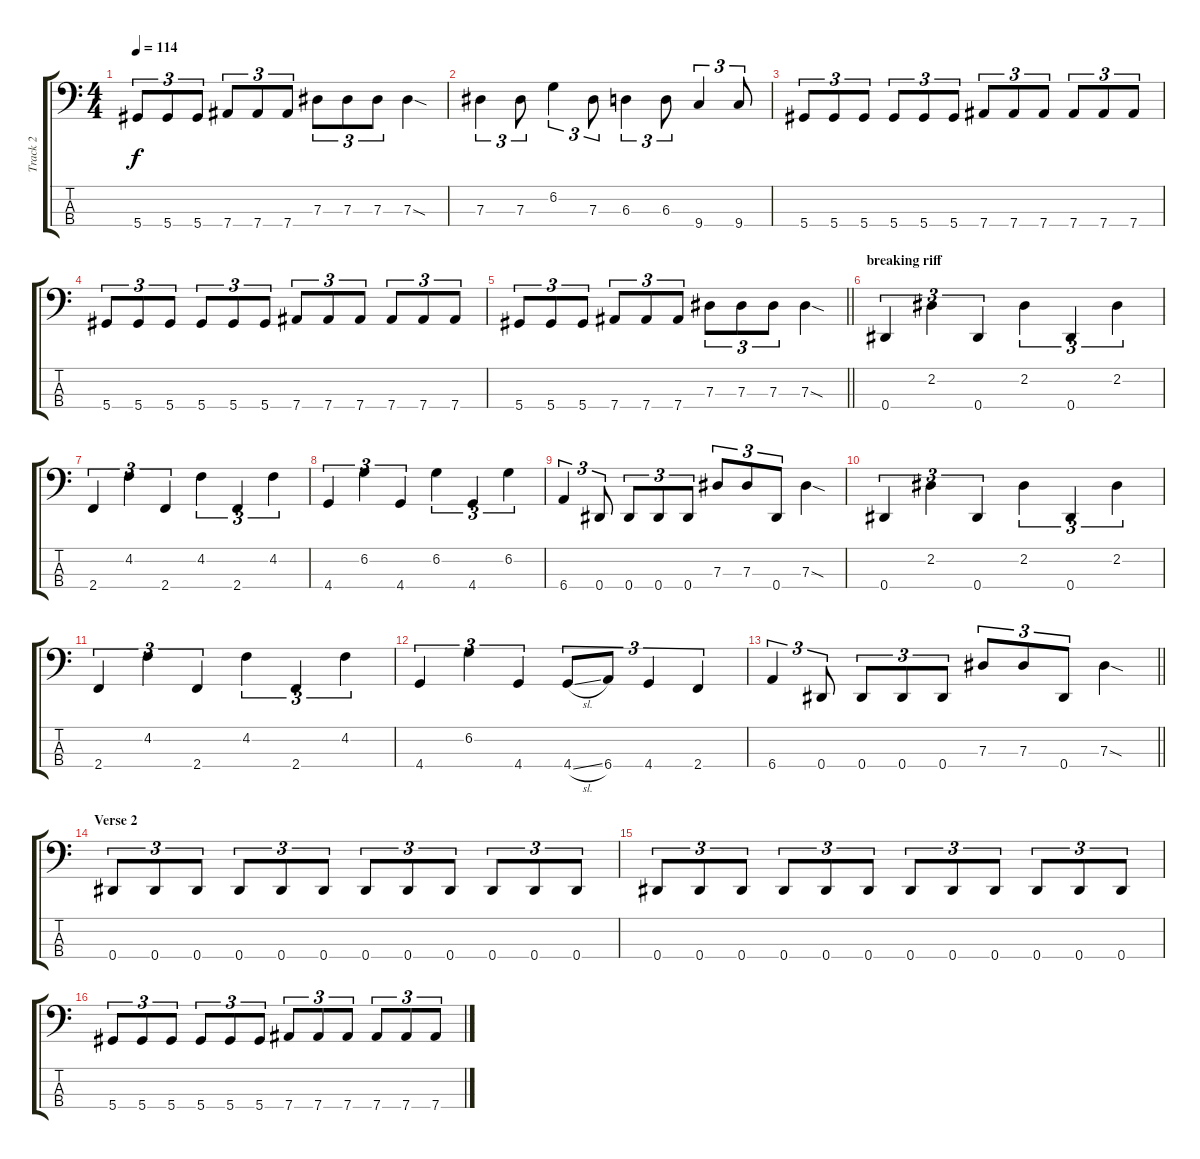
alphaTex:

\track ("Track 2" "Track 2") {instrument electricbassfinger}
\staff {score tabs}
\tuning (Gb2 Db2 Ab1 Eb1) {hide}
\ts (4 4)
\tempo 114
\clef f4
\ks c
5.4.8{tu (3 2) dy f} 5.4.8{tu (3 2)} 5.4.8{tu (3 2)} 7.4.8{tu (3 2)} 7.4.8{tu (3 2)} 7.4.8{tu (3 2)} 7.3.8{tu (3 2)} 7.3.8{tu (3 2)} 7.3.8{tu (3 2)} 7.3{sod}.4 |
7.3.4{tu (3 2)} 7.3.8{tu (3 2)} 6.2.4{tu (3 2)} 7.3.8{tu (3 2)} 6.3.4{tu (3 2)} 6.3.8{tu (3 2)} 9.4.4{tu (3 2)} 9.4.8{tu (3 2)} |
5.4.8{tu (3 2)} 5.4.8{tu (3 2)} 5.4.8{tu (3 2)} 5.4.8{tu (3 2)} 5.4.8{tu (3 2)} 5.4.8{tu (3 2)} 7.4.8{tu (3 2)} 7.4.8{tu (3 2)} 7.4.8{tu (3 2)} 7.4.8{tu (3 2)} 7.4.8{tu (3 2)} 7.4.8{tu (3 2)} |
5.4.8{tu (3 2)} 5.4.8{tu (3 2)} 5.4.8{tu (3 2)} 5.4.8{tu (3 2)} 5.4.8{tu (3 2)} 5.4.8{tu (3 2)} 7.4.8{tu (3 2)} 7.4.8{tu (3 2)} 7.4.8{tu (3 2)} 7.4.8{tu (3 2)} 7.4.8{tu (3 2)} 7.4.8{tu (3 2)} |
\barLineRight lightlight
5.4.8{tu (3 2)} 5.4.8{tu (3 2)} 5.4.8{tu (3 2)} 7.4.8{tu (3 2)} 7.4.8{tu (3 2)} 7.4.8{tu (3 2)} 7.3.8{tu (3 2)} 7.3.8{tu (3 2)} 7.3.8{tu (3 2)} 7.3{sod}.4 |
\section ("" "breaking riff")
0.4.4{tu (3 2)} 2.2.4{tu (3 2)} 0.4.4{tu (3 2)} 2.2.4{tu (3 2)} 0.4.4{tu (3 2)} 2.2.4{tu (3 2)} |
2.4.4{tu (3 2)} 4.2.4{tu (3 2)} 2.4.4{tu (3 2)} 4.2.4{tu (3 2)} 2.4.4{tu (3 2)} 4.2.4{tu (3 2)} |
4.4.4{tu (3 2)} 6.2.4{tu (3 2)} 4.4.4{tu (3 2)} 6.2.4{tu (3 2)} 4.4.4{tu (3 2)} 6.2.4{tu (3 2)} |
6.4.4{tu (3 2)} 0.4.8{tu (3 2)} 0.4.8{tu (3 2)} 0.4.8{tu (3 2)} 0.4.8{tu (3 2)} 7.3.8{tu (3 2)} 7.3.8{tu (3 2)} 0.4.8{tu (3 2)} 7.3{sod}.4 |
0.4.4{tu (3 2)} 2.2.4{tu (3 2)} 0.4.4{tu (3 2)} 2.2.4{tu (3 2)} 0.4.4{tu (3 2)} 2.2.4{tu (3 2)} |
2.4.4{tu (3 2)} 4.2.4{tu (3 2)} 2.4.4{tu (3 2)} 4.2.4{tu (3 2)} 2.4.4{tu (3 2)} 4.2.4{tu (3 2)} |
4.4.4{tu (3 2)} 6.2.4{tu (3 2)} 4.4.4{tu (3 2)} 4.4{sl}.8{tu (3 2)} 6.4.8{tu (3 2)} 4.4.4{tu (3 2)} 2.4.4{tu (3 2)} |
\barLineRight lightlight
6.4.4{tu (3 2)} 0.4.8{tu (3 2)} 0.4.8{tu (3 2)} 0.4.8{tu (3 2)} 0.4.8{tu (3 2)} 7.3.8{tu (3 2)} 7.3.8{tu (3 2)} 0.4.8{tu (3 2)} 7.3{sod}.4 |
\section ("" "Verse 2")
0.4.8{tu (3 2)} 0.4.8{tu (3 2)} 0.4.8{tu (3 2)} 0.4.8{tu (3 2)} 0.4.8{tu (3 2)} 0.4.8{tu (3 2)} 0.4.8{tu (3 2)} 0.4.8{tu (3 2)} 0.4.8{tu (3 2)} 0.4.8{tu (3 2)} 0.4.8{tu (3 2)} 0.4.8{tu (3 2)} |
0.4.8{tu (3 2)} 0.4.8{tu (3 2)} 0.4.8{tu (3 2)} 0.4.8{tu (3 2)} 0.4.8{tu (3 2)} 0.4.8{tu (3 2)} 0.4.8{tu (3 2)} 0.4.8{tu (3 2)} 0.4.8{tu (3 2)} 0.4.8{tu (3 2)} 0.4.8{tu (3 2)} 0.4.8{tu (3 2)} |
5.4.8{tu (3 2)} 5.4.8{tu (3 2)} 5.4.8{tu (3 2)} 5.4.8{tu (3 2)} 5.4.8{tu (3 2)} 5.4.8{tu (3 2)} 7.4.8{tu (3 2)} 7.4.8{tu (3 2)} 7.4.8{tu (3 2)} 7.4.8{tu (3 2)} 7.4.8{tu (3 2)} 7.4.8{tu (3 2)}
